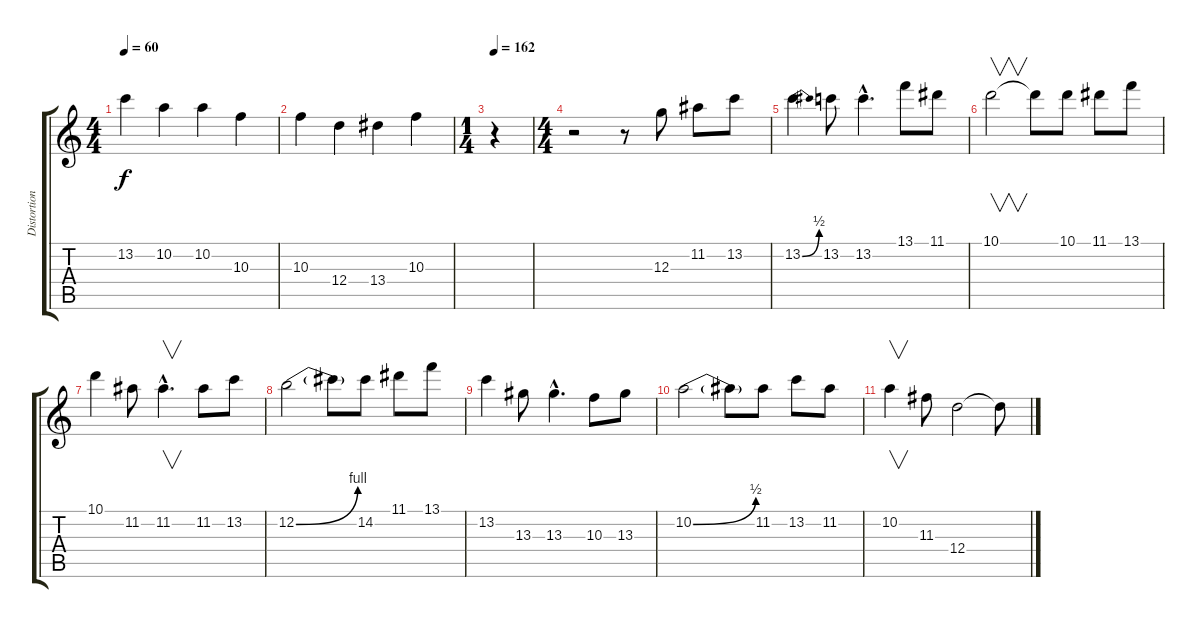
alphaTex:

\track ("Distortion" "Distortion") {instrument distortionguitar}
\staff {score tabs}
\tuning (E4 B3 G3 D3 A2 E2) {hide}
\ts (4 4)
\tempo 60
\clef g2
\ks c
13.2.4{dy f} 10.2.4 10.2.4 10.3.4 |
10.3.4 12.4.4 13.4.4 10.3.4 |
\ts (1 4)
\tempo 162
r.4 |
\ts (4 4)
r.2{volume 15} r.8 12.3.8 11.2.8 13.2.8 |
13.2{be (bend 0 0 60 2)}.4{volume 11} 13.2.8 13.2{hac}.4{d} 13.1.8 11.1.8 |
10.1.2{v} 10.1{t}.8 10.1.8 11.1.8 13.1.8 |
10.1.4{volume 7} 11.2.8 11.2{hac}.4{v d} 11.2.8 13.2.8 |
12.2{be (bend 0 0 60 4)}.2 12.2{t}.8 14.2.8 11.1.8 13.1.8 |
13.2.4{volume 3} 13.3.8 13.3{hac}.4{d} 10.3.8 13.3.8 |
10.2{be (bend 0 0 60 2)}.2 10.2{t}.8 11.2.8 13.2.8 11.2.8 |
10.2.4{v volume 0} 11.3.8 12.4.2 12.4{t}.8
